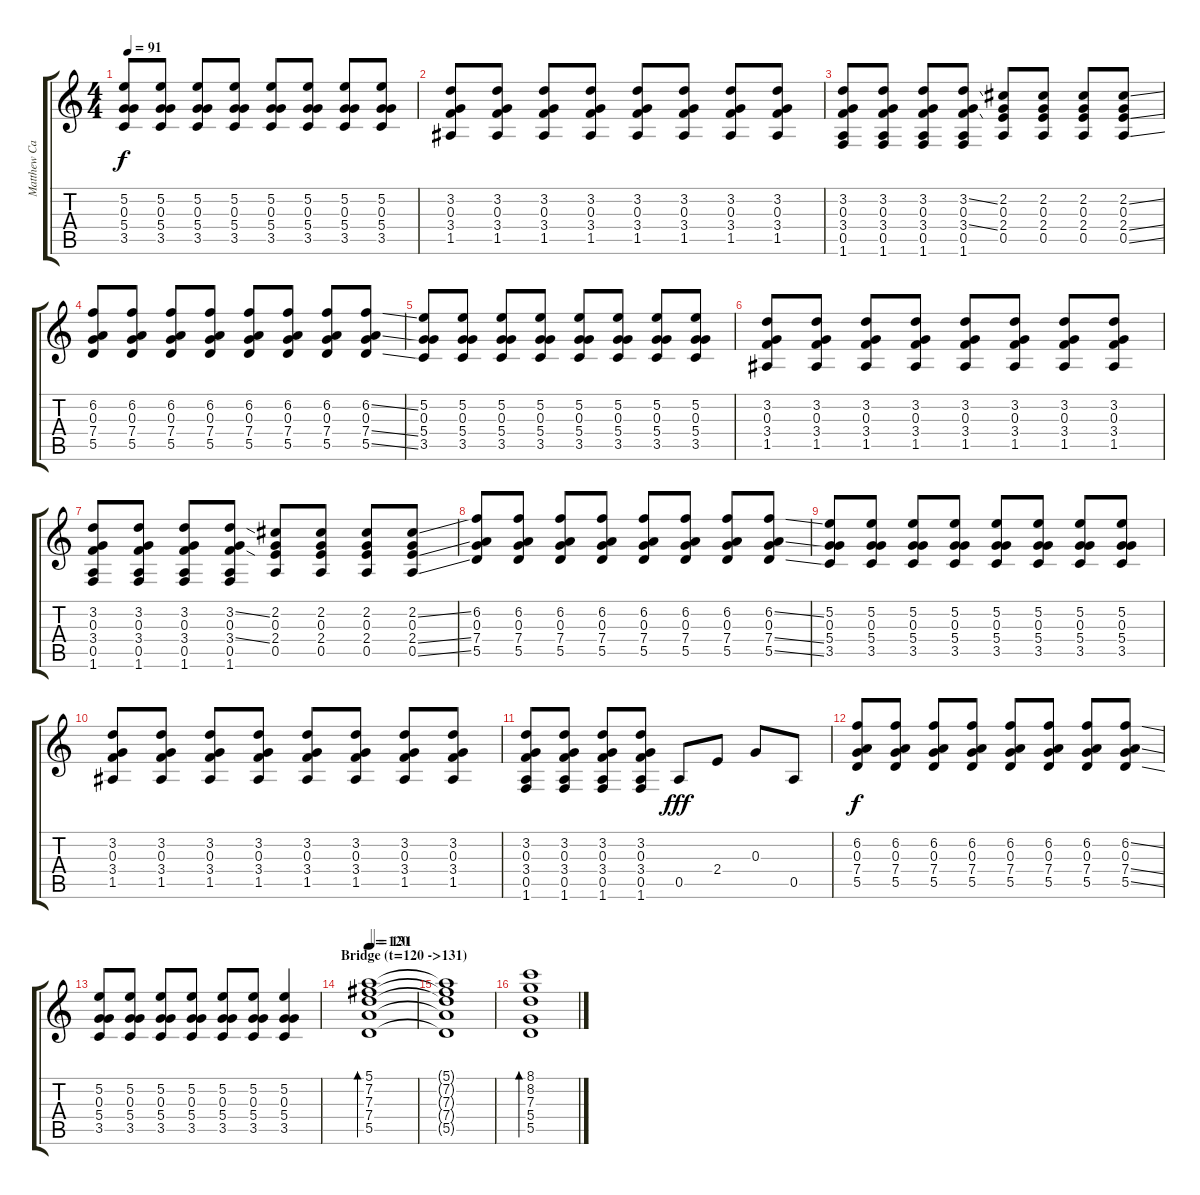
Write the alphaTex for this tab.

\track ("Matthew Caws - Guitar" "Matthew Ca") {instrument acousticguitarsteel}
\staff {score tabs}
\tuning (E4 B3 G3 D3 A2 E2) {hide}
\ts (4 4)
\tempo 91
\clef g2
\ks c
(5.2 0.3 5.4 3.5).8{dy f} (5.2 0.3 5.4 3.5).8 (5.2 0.3 5.4 3.5).8 (5.2 0.3 5.4 3.5).8 (5.2 0.3 5.4 3.5).8 (5.2 0.3 5.4 3.5).8 (5.2 0.3 5.4 3.5).8 (5.2 0.3 5.4 3.5).8 |
(3.2 0.3 3.4 1.5).8 (3.2 0.3 3.4 1.5).8 (3.2 0.3 3.4 1.5).8 (3.2 0.3 3.4 1.5).8 (3.2 0.3 3.4 1.5).8 (3.2 0.3 3.4 1.5).8 (3.2 0.3 3.4 1.5).8 (3.2 0.3 3.4 1.5).8 |
(3.2 0.3 3.4 0.5 1.6).8 (3.2 0.3 3.4 0.5 1.6).8 (3.2 0.3 3.4 0.5 1.6).8 (3.2{ss} 0.3 3.4{ss} 0.5 1.6).8 (2.2 0.3 2.4 0.5).8 (2.2 0.3 2.4 0.5).8 (2.2 0.3 2.4 0.5).8 (2.2{ss} 0.3 2.4{ss} 0.5{ss}).8 |
(6.2 0.3 7.4 5.5).8 (6.2 0.3 7.4 5.5).8 (6.2 0.3 7.4 5.5).8 (6.2 0.3 7.4 5.5).8 (6.2 0.3 7.4 5.5).8 (6.2 0.3 7.4 5.5).8 (6.2 0.3 7.4 5.5).8 (6.2{ss} 0.3 7.4{ss} 5.5{ss}).8 |
(5.2 0.3 5.4 3.5).8 (5.2 0.3 5.4 3.5).8 (5.2 0.3 5.4 3.5).8 (5.2 0.3 5.4 3.5).8 (5.2 0.3 5.4 3.5).8 (5.2 0.3 5.4 3.5).8 (5.2 0.3 5.4 3.5).8 (5.2 0.3 5.4 3.5).8 |
(3.2 0.3 3.4 1.5).8 (3.2 0.3 3.4 1.5).8 (3.2 0.3 3.4 1.5).8 (3.2 0.3 3.4 1.5).8 (3.2 0.3 3.4 1.5).8 (3.2 0.3 3.4 1.5).8 (3.2 0.3 3.4 1.5).8 (3.2 0.3 3.4 1.5).8 |
(3.2 0.3 3.4 0.5 1.6).8 (3.2 0.3 3.4 0.5 1.6).8 (3.2 0.3 3.4 0.5 1.6).8 (3.2{ss} 0.3 3.4{ss} 0.5 1.6).8 (2.2 0.3 2.4 0.5).8 (2.2 0.3 2.4 0.5).8 (2.2 0.3 2.4 0.5).8 (2.2{ss} 0.3 2.4{ss} 0.5{ss}).8 |
(6.2 0.3 7.4 5.5).8 (6.2 0.3 7.4 5.5).8 (6.2 0.3 7.4 5.5).8 (6.2 0.3 7.4 5.5).8 (6.2 0.3 7.4 5.5).8 (6.2 0.3 7.4 5.5).8 (6.2 0.3 7.4 5.5).8 (6.2{ss} 0.3 7.4{ss} 5.5{ss}).8 |
(5.2 0.3 5.4 3.5).8 (5.2 0.3 5.4 3.5).8 (5.2 0.3 5.4 3.5).8 (5.2 0.3 5.4 3.5).8 (5.2 0.3 5.4 3.5).8 (5.2 0.3 5.4 3.5).8 (5.2 0.3 5.4 3.5).8 (5.2 0.3 5.4 3.5).8 |
(3.2 0.3 3.4 1.5).8 (3.2 0.3 3.4 1.5).8 (3.2 0.3 3.4 1.5).8 (3.2 0.3 3.4 1.5).8 (3.2 0.3 3.4 1.5).8 (3.2 0.3 3.4 1.5).8 (3.2 0.3 3.4 1.5).8 (3.2 0.3 3.4 1.5).8 |
(3.2 0.3 3.4 0.5 1.6).8 (3.2 0.3 3.4 0.5 1.6).8 (3.2 0.3 3.4 0.5 1.6).8 (3.2 0.3 3.4 0.5 1.6).8 0.5.8{dy fff} 2.4.8 0.3.8 0.5.8 |
(6.2 0.3 7.4 5.5).8{dy f} (6.2 0.3 7.4 5.5).8 (6.2 0.3 7.4 5.5).8 (6.2 0.3 7.4 5.5).8 (6.2 0.3 7.4 5.5).8 (6.2 0.3 7.4 5.5).8 (6.2 0.3 7.4 5.5).8 (6.2{ss} 0.3 7.4{ss} 5.5{ss}).8 |
(5.2 0.3 5.4 3.5).8 (5.2 0.3 5.4 3.5).8 (5.2 0.3 5.4 3.5).8 (5.2 0.3 5.4 3.5).8 (5.2 0.3 5.4 3.5).8 (5.2 0.3 5.4 3.5).8 (5.2 0.3 5.4 3.5).4 |
\section ("" "Bridge (t=120 ->131)")
\tempo 120
\tempo (131 0.0625)
(5.1 7.2 7.3 7.4 5.5).1{bd 240 volume 8 balance 2 instrument acousticguitarsteel} |
(5.1{t} 7.2{t} 7.3{t} 7.4{t} 5.5{t}).1 |
(8.1 8.2 7.3 5.4 5.5).1{bd 240}
